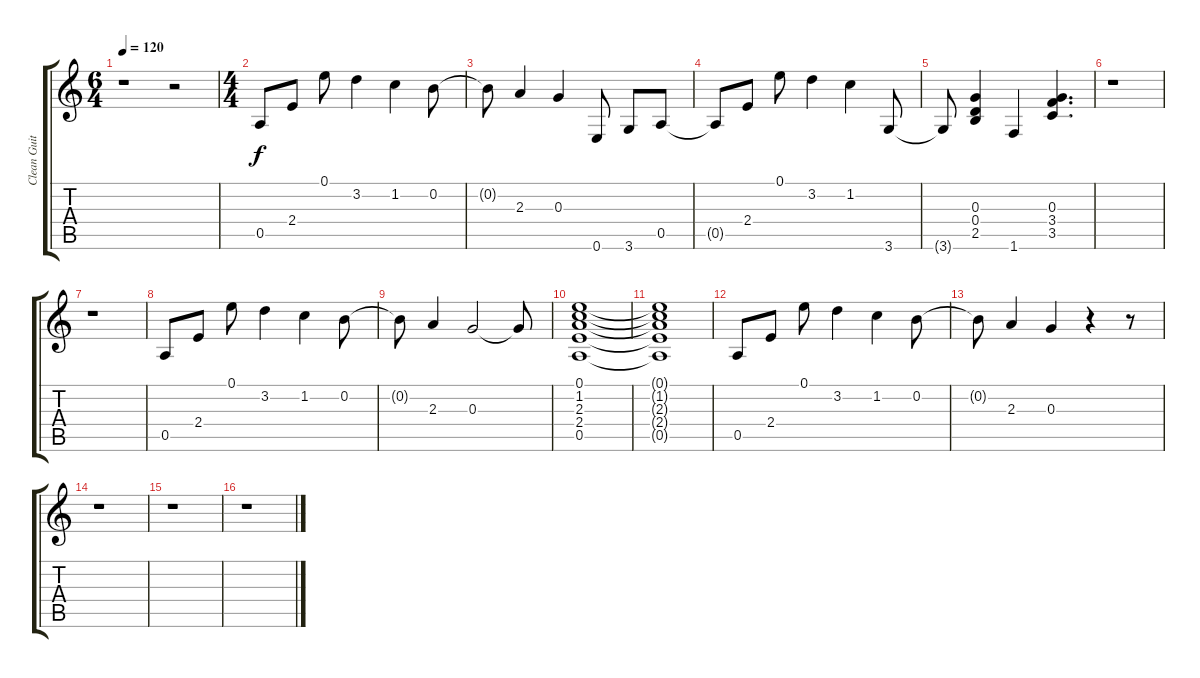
\track ("Clean Guitar 1" "Clean Guit") {instrument acousticguitarsteel}
\staff {score tabs}
\tuning (E4 B3 G3 D3 A2 E2) {hide}
\ts (6 4)
\tempo 120
\clef g2
\ks c
r.1{dy f} r.2 |
\ts (4 4)
0.5.8 2.4.8 0.1.8 3.2.4 1.2.4 0.2.8 |
0.2{t}.8 2.3.4 0.3.4 0.6.8 3.6.8 0.5.8 |
0.5{t}.8 2.4.8 0.1.8 3.2.4 1.2.4 3.6.8 |
3.6{t}.8 (0.3 0.4 2.5).4 1.6.4 (0.3 3.4 3.5).4{d} |
r.1 |
r.1 |
0.5.8 2.4.8 0.1.8 3.2.4 1.2.4 0.2.8 |
0.2{t}.8 2.3.4 0.3.2 0.3{t}.8 |
(0.1 1.2 2.3 2.4 0.5).1 |
(0.1{t} 1.2{t} 2.3{t} 2.4{t} 0.5{t}).1 |
0.5.8 2.4.8 0.1.8 3.2.4 1.2.4 0.2.8 |
0.2{t}.8 2.3.4 0.3.4 r.4 r.8 |
r.1 |
r.1 |
r.1
